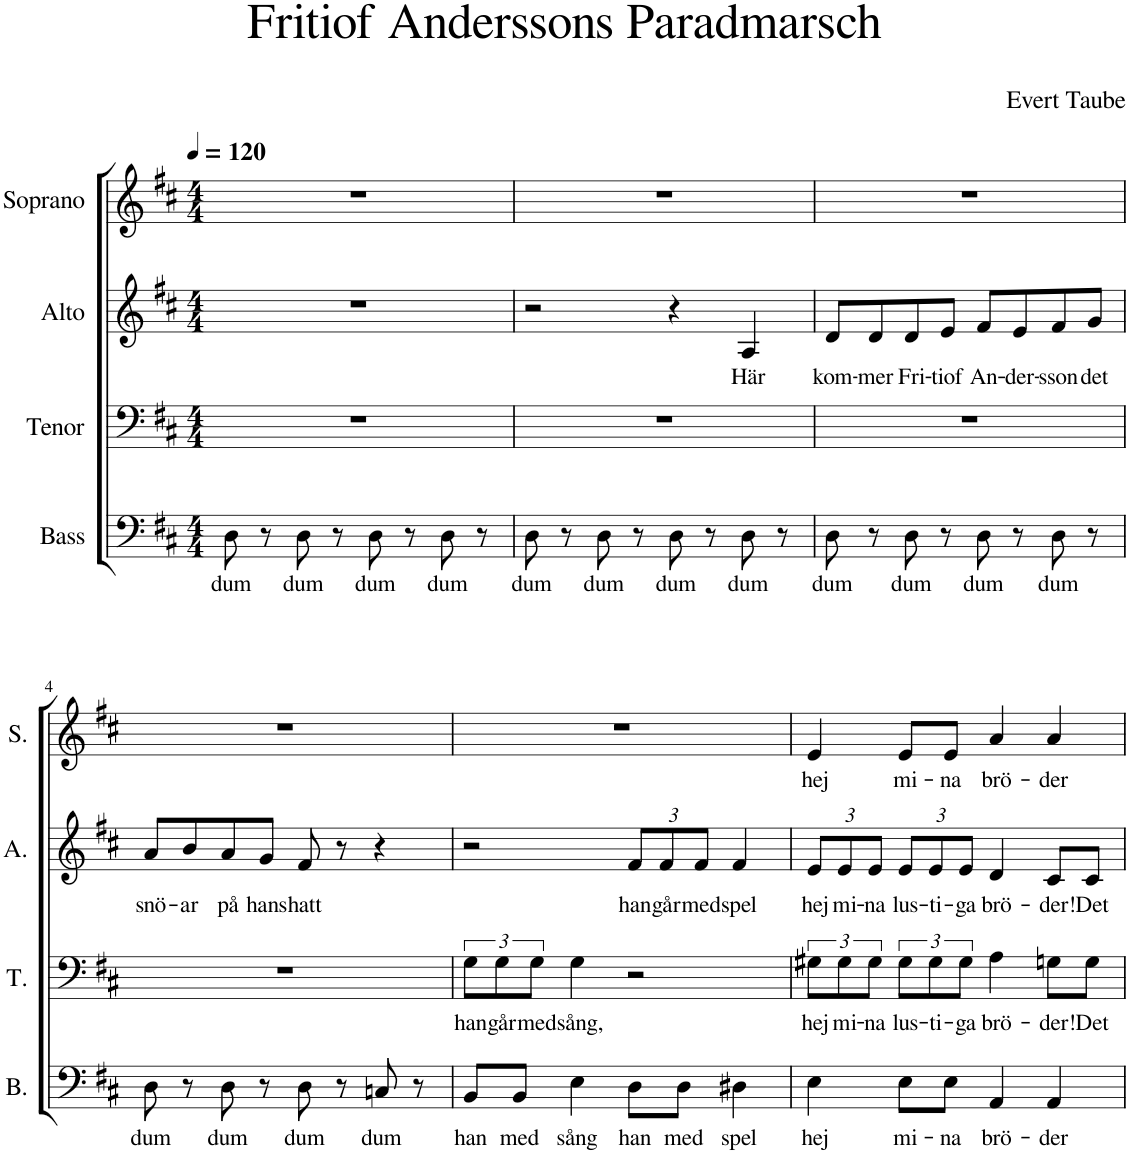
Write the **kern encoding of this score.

**kern	**text	**kern	**text	**kern	**text	**kern	**text
*part4	*part4	*part3	*part3	*part2	*part2	*part1	*part1
*staff4	*staff4	*staff3	*staff3	*staff2	*staff2	*staff1	*staff1
*I"Bass	*	*I"Tenor	*	*I"Alto	*	*I"Soprano	*
*I'B.	*	*I'T.	*	*I'A.	*	*I'S.	*
*clefF4	*	*clefF4	*	*clefG2	*	*clefG2	*
*k[f#c#]	*	*k[f#c#]	*	*k[f#c#]	*	*k[f#c#]	*
*M4/4	*	*M4/4	*	*M4/4	*	*M4/4	*
*MM120	*	*MM120	*	*MM120	*	*MM120	*
=1	=1	=1	=1	=1	=1	=1	=1
!	!LO:LY:b	!	!	!	!	!	!
8D\	dum	1r	.	1r	.	1r	.
8r	.	.	.	.	.	.	.
!	!LO:LY:b	!	!	!	!	!	!
8D\	dum	.	.	.	.	.	.
8r	.	.	.	.	.	.	.
!	!LO:LY:b	!	!	!	!	!	!
8D\	dum	.	.	.	.	.	.
8r	.	.	.	.	.	.	.
!	!LO:LY:b	!	!	!	!	!	!
8D\	dum	.	.	.	.	.	.
8r	.	.	.	.	.	.	.
=2	=2	=2	=2	=2	=2	=2	=2
!	!LO:LY:b	!	!	!	!	!	!
8D\	dum	1r	.	2r	.	1r	.
8r	.	.	.	.	.	.	.
!	!LO:LY:b	!	!	!	!	!	!
8D\	dum	.	.	.	.	.	.
8r	.	.	.	.	.	.	.
!	!LO:LY:b	!	!	!	!	!	!
8D\	dum	.	.	4r	.	.	.
8r	.	.	.	.	.	.	.
!	!LO:LY:b	!	!	!	!LO:LY:b	!	!
8D\	dum	.	.	4A/	Här	.	.
8r	.	.	.	.	.	.	.
=3	=3	=3	=3	=3	=3	=3	=3
!	!LO:LY:b	!	!	!	!LO:LY:b	!	!
8D\	dum	1r	.	8d/L	kom-	1r	.
!	!	!	!	!	!LO:LY:b	!	!
8r	.	.	.	8d/	-mer	.	.
!	!LO:LY:b	!	!	!	!LO:LY:b	!	!
8D\	dum	.	.	8d/	Fri-	.	.
!	!	!	!	!	!LO:LY:b	!	!
8r	.	.	.	8e/J	-tiof	.	.
!	!LO:LY:b	!	!	!	!LO:LY:b	!	!
8D\	dum	.	.	8f#/L	An-	.	.
!	!	!	!	!	!LO:LY:b	!	!
8r	.	.	.	8e/	-der-	.	.
!	!LO:LY:b	!	!	!	!LO:LY:b	!	!
8D\	dum	.	.	8f#/	-sson	.	.
!	!	!	!	!	!LO:LY:b	!	!
8r	.	.	.	8g/J	det	.	.
!!LO:LB:g=z
=4	=4	=4	=4	=4	=4	=4	=4
!	!LO:LY:b	!	!	!	!LO:LY:b	!	!
8D\	dum	1r	.	8a/L	snö-	1r	.
!	!	!	!	!	!LO:LY:b	!	!
8r	.	.	.	8b/	-ar	.	.
!	!LO:LY:b	!	!	!	!LO:LY:b	!	!
8D\	dum	.	.	8a/	på	.	.
!	!	!	!	!	!LO:LY:b	!	!
8r	.	.	.	8g/J	hans	.	.
!	!LO:LY:b	!	!	!	!LO:LY:b	!	!
8D\	dum	.	.	8f#/	hatt	.	.
8r	.	.	.	8r	.	.	.
!	!LO:LY:b	!	!	!	!	!	!
8Cn/	dum	.	.	4r	.	.	.
8r	.	.	.	.	.	.	.
=5	=5	=5	=5	=5	=5	=5	=5
!	!LO:LY:b	!	!LO:LY:b	!	!	!	!
8BB/L	han	12G\L	han	2r	.	1r	.
!	!	!	!LO:LY:b	!	!	!	!
.	.	12G\	går	.	.	.	.
!	!LO:LY:b	!	!	!	!	!	!
8BB/J	med	.	.	.	.	.	.
!	!	!	!LO:LY:b	!	!	!	!
.	.	12G\J	med	.	.	.	.
!	!LO:LY:b	!	!LO:LY:b	!	!	!	!
4E\	sång	4G\	sång,	.	.	.	.
!	!LO:LY:b	!	!	!	!	!	!
*	*	*	*	*Xbrackettup	*	*	*
!	!	!	!	!	!LO:LY:b	!	!
8D\L	han	2r	.	12f#/L	han	.	.
!	!	!	!	!	!LO:LY:b	!	!
.	.	.	.	12f#/	går	.	.
!	!LO:LY:b	!	!	!	!	!	!
8D\J	med	.	.	.	.	.	.
!	!	!	!	!	!LO:LY:b	!	!
.	.	.	.	12f#/J	med	.	.
!	!LO:LY:b	!	!	!	!LO:LY:b	!	!
4D#X\	spel	.	.	4f#/	spel	.	.
=6	=6	=6	=6	=6	=6	=6	=6
!	!LO:LY:b	!	!LO:LY:b	!	!LO:LY:b	!	!LO:LY:b
4E\	hej	12G#X\L	hej	12e/L	hej	4e/	hej
!	!	!	!LO:LY:b	!	!LO:LY:b	!	!
.	.	12G#\	mi-	12e/	mi-	.	.
!	!	!	!LO:LY:b	!	!LO:LY:b	!	!
.	.	12G#\J	-na	12e/J	-na	.	.
!	!LO:LY:b	!	!LO:LY:b	!	!LO:LY:b	!	!LO:LY:b
8E\L	mi-	12G#\L	lus-	12e/L	lus-	8e/L	mi-
!	!	!	!LO:LY:b	!	!LO:LY:b	!	!
.	.	12G#\	-ti-	12e/	-ti-	.	.
!	!LO:LY:b	!	!	!	!	!	!LO:LY:b
8E\J	-na	.	.	.	.	8e/J	-na
!	!	!	!LO:LY:b	!	!LO:LY:b	!	!
.	.	12G#\J	-ga	12e/J	-ga	.	.
!	!LO:LY:b	!	!LO:LY:b	!	!LO:LY:b	!	!LO:LY:b
4AA/	brö-	4A\	brö-	4d/	brö-	4a/	brö-
!	!LO:LY:b	!	!LO:LY:b	!	!LO:LY:b	!	!LO:LY:b
4AA/	-der	8Gn\L	-der!	8c#/L	-der!	4a/	-der
!	!	!	!LO:LY:b	!	!LO:LY:b	!	!
.	.	8G\J	Det	8c#/J	Det	.	.
=	=	=	=	=	=	=	=
*-	*-	*-	*-	*-	*-	*-	*-
